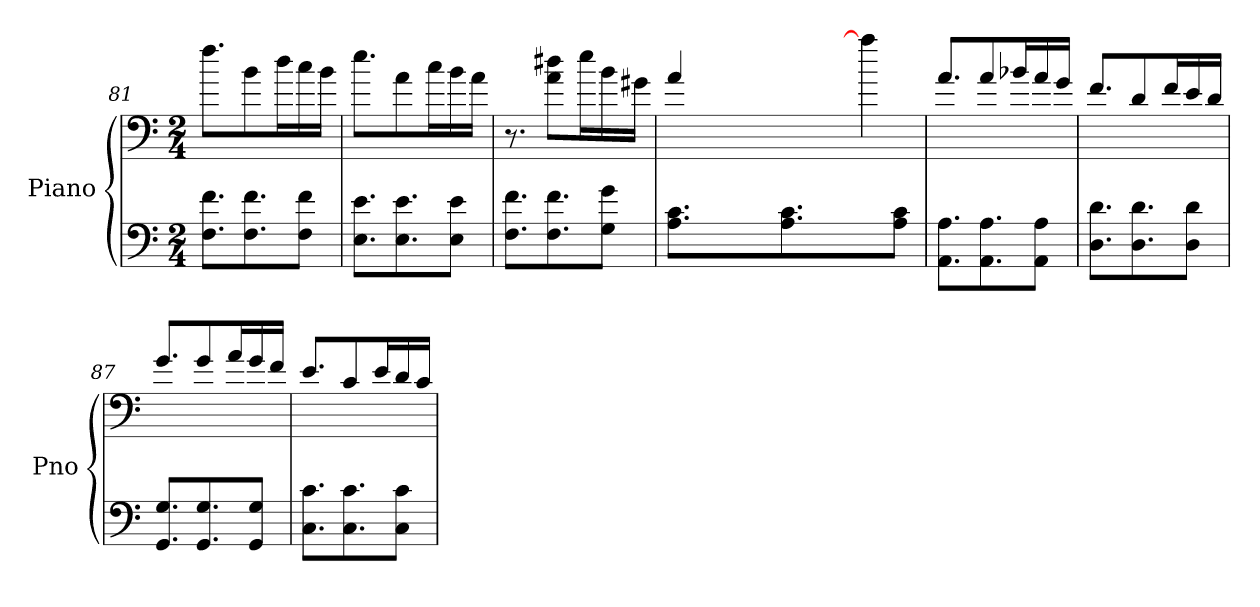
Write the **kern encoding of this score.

**kern	**kern
*part1	*part1
*staff2	*staff1
*I"Piano	*
*I'Pno	*
*clefF4	*clefF4
*k[]	*k[]
*C:	*C:
*M2/4	*M2/4
=81	=81
8.F\ 8.f\L	8.ff\L
8.F\ 8.f\	8b\
.	16dd\L
8F\ 8f\J	16cc\
.	16b\JJ
=82	=82
8.E\ 8.e\L	8.ee\L
8.E\ 8.e\	8a\
.	16cc\L
8E\ 8e\J	16b\
.	16a\JJ
=83	=83
8.F\ 8.f\L	8.r
8.F\ 8.f\	8a\ 8dd#X\L
.	16ee\L
8G\ 8g\J	16b\
.	16g#X\JJ
!!LO:LB:g=z
=84	=84
*	*^
8.A\ 8.c\L	4a/	8ryy
.	.	64ayy
.	.	64byy
.	.	64ccyy
.	.	64ddyy
8.A\ 8.c\	.	64eeyy
.	.	64ffyy
.	.	64ggyy
.	.	[64aayy
.	4aa\	4aa\]
8A\ 8c\J	.	.
*	*v	*v
=85	=85
8.AA\ 8.A\L	8.a/L
8.AA\ 8.A\	8a/
.	16b-X/L
8AA\ 8A\J	16a/
.	16g/JJ
=86	=86
8.D\ 8.d\L	8.f/L
8.D\ 8.d\	8d/
.	16f/L
8D\ 8d\J	16e/
.	16d/JJ
=87	=87
8.GG/ 8.G/L	8.g/L
8.GG/ 8.G/	8g/
.	16a/L
8GG/ 8G/J	16g/
.	16f/JJ
=88	=88
8.C\ 8.c\L	8.e/L
8.C\ 8.c\	8c/
.	16e/L
8C\ 8c\J	16d/
.	16c/JJ
=	=
*-	*-
